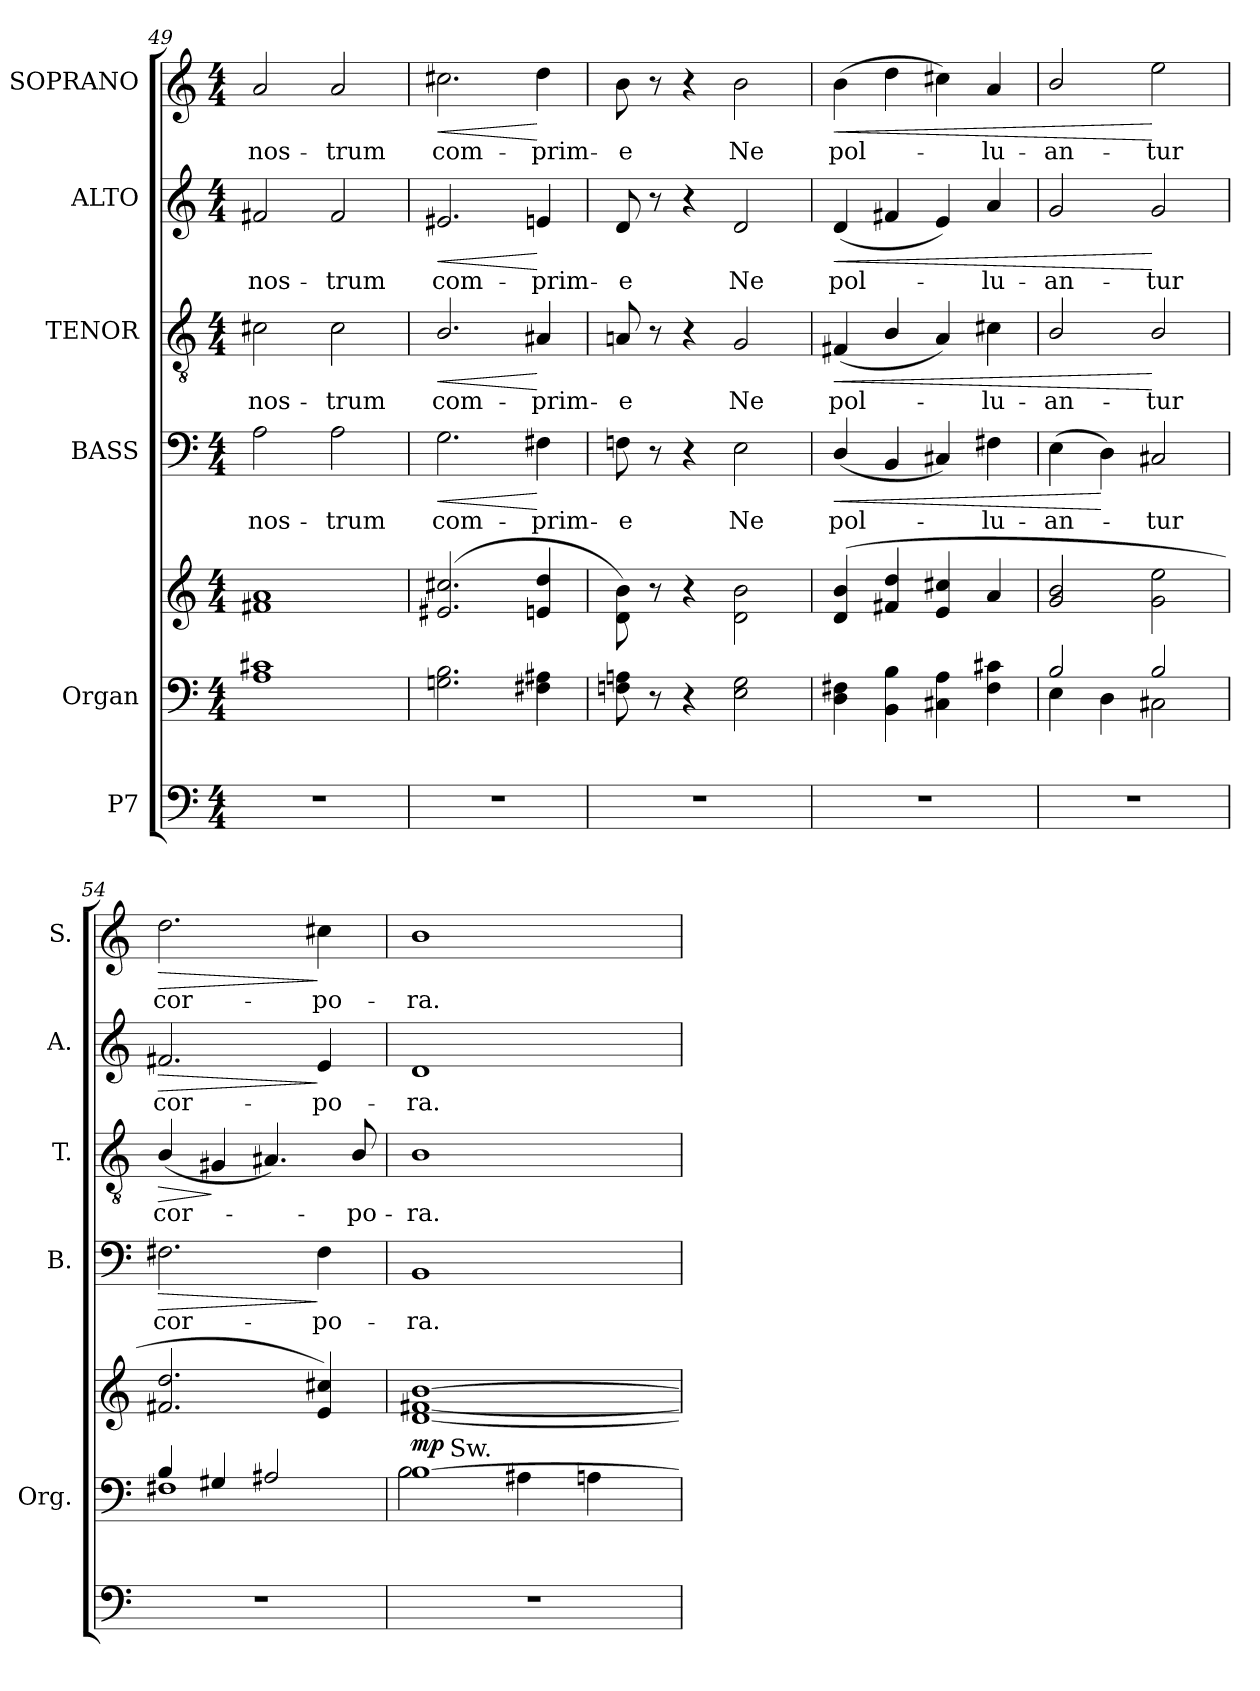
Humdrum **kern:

**kern	**kern	**kern	**dynam	**kern	**text	**dynam	**kern	**text	**dynam	**kern	**text	**dynam	**kern	**text	**dynam
*part6	*part5	*part5	*part5	*part4	*part4	*part4	*part3	*part3	*part3	*part2	*part2	*part2	*part1	*part1	*part1
*staff7	*staff6	*staff5	*staff5/6	*staff4	*staff4	*staff4	*staff3	*staff3	*staff3	*staff2	*staff2	*staff2	*staff1	*staff1	*staff1
*I"P7	*I"Organ	*	*	*I"BASS	*	*	*I"TENOR	*	*	*I"ALTO	*	*	*I"SOPRANO	*	*
*	*I'Org.	*	*	*I'B.	*	*	*I'T.	*	*	*I'A.	*	*	*I'S.	*	*
*clefF4	*clefF4	*clefG2	*	*clefF4	*	*	*clefGv2	*	*	*clefG2	*	*	*clefG2	*	*
*	*	*	*	*	*	*	*ITrd7c12	*	*	*	*	*	*	*	*
*k[]	*k[]	*k[]	*	*k[]	*	*	*k[]	*	*	*k[]	*	*	*k[]	*	*
*C:	*C:	*C:	*	*C:	*	*	*C:	*	*	*C:	*	*	*C:	*	*
*M4/4	*M4/4	*M4/4	*	*M4/4	*	*	*M4/4	*	*	*M4/4	*	*	*M4/4	*	*
=49	=49	=49	=49	=49	=49	=49	=49	=49	=49	=49	=49	=49	=49	=49	=49
!	!	!	!	!	!LO:LY:b:color=#000000	!	!	!	!	!	!	!	!	!	!
!	!	!	!	!	!	!	!	!LO:LY:b:color=#000000	!	!	!	!	!	!	!
!	!	!	!	!	!	!	!	!	!	!	!LO:LY:b:color=#000000	!	!	!	!
!	!	!	!	!	!	!	!	!	!	!	!	!	!	!LO:LY:b:color=#000000	!
1r	1Ai 1c#i	1f#i 1ai	.	2Ai\	nos-	.	2C#i\	nos-	.	2f#i/	nos-	.	2ai/	nos-	.
!	!	!	!	!	!LO:LY:b:color=#000000	!	!	!	!	!	!	!	!	!	!
!	!	!	!	!	!	!	!	!LO:LY:b:color=#000000	!	!	!	!	!	!	!
!	!	!	!	!	!	!	!	!	!	!	!LO:LY:b:color=#000000	!	!	!	!
!	!	!	!	!	!	!	!	!	!	!	!	!	!	!LO:LY:b:color=#000000	!
.	.	.	.	2Ai\	-trum	.	2C#i\	-trum	.	2f#i/	-trum	.	2ai/	-trum	.
=50	=50	=50	=50	=50	=50	=50	=50	=50	=50	=50	=50	=50	=50	=50	=50
!	!	!	!	!	!LO:LY:b:color=#000000	!LO:HP:b	!	!	!	!	!	!	!	!	!
!	!	!	!	!	!	!LO:HP:n=1:b	!	!	!	!	!	!	!	!	!
!	!	!	!	!	!	!	!	!LO:LY:b:color=#000000	!LO:HP:b	!	!	!	!	!	!
!	!	!	!	!	!	!	!	!	!LO:HP:n=1:b	!	!	!	!	!	!
!	!	!	!	!	!	!	!	!	!	!	!LO:LY:b:color=#000000	!LO:HP:b	!	!	!
!	!	!	!	!	!	!	!	!	!	!	!	!LO:HP:n=1:b	!	!	!
!	!	!	!	!	!	!	!	!	!	!	!	!	!	!LO:LY:b:color=#000000	!LO:HP:b
!	!	!	!	!	!	!	!	!	!	!	!	!	!	!	!LO:HP:n=1:b
1r	2.Gni\ 2.Bi	(2.e#Xi/ 2.cc#i	.	2.Gi\	com-	< >	2.BBi/	com-	< >	2.e#Xi/	com-	< >	2.cc#i\	com-	< >
!	!	!	!	!	!LO:LY:b:color=#000000	!	!	!	!	!	!	!	!	!	!
!	!	!	!	!	!	!	!	!LO:LY:b:color=#000000	!	!	!	!	!	!	!
!	!	!	!	!	!	!	!	!	!	!	!LO:LY:b:color=#000000	!	!	!	!
!	!	!	!	!	!	!	!	!	!	!	!	!	!	!LO:LY:b:color=#000000	!
.	4F#i\ 4A#Xi	4eni/ 4ddi	.	4F#i\	-prim-	[	4AA#Xi/	-prim-	[	4eni/	-prim-	[	4ddi\	-prim-	[
.	.	.	.	.	.	]	.	.	]	.	.	]	.	.	]
!!LO:PB:g=z
=51	=51	=51	=51	=51	=51	=51	=51	=51	=51	=51	=51	=51	=51	=51	=51
!	!	!	!	!	!LO:LY:b:color=#000000	!	!	!	!	!	!	!	!	!	!
!	!	!	!	!	!	!	!	!LO:LY:b:color=#000000	!	!	!	!	!	!	!
!	!	!	!	!	!	!	!	!	!	!	!LO:LY:b:color=#000000	!	!	!	!
!	!	!	!	!	!	!	!	!	!	!	!	!	!	!LO:LY:b:color=#000000	!
1r	8Fni\ 8Ani	8di\ 8bi)	.	8Fni\	-e	.	8AAni/	-e	.	8di/	-e	.	8bi\	-e	.
.	8r	8r	.	8r	.	.	8r	.	.	8r	.	.	8r	.	.
.	4r	4r	.	4r	.	.	4r	.	.	4r	.	.	4r	.	.
!	!	!	!	!	!LO:LY:b:color=#000000	!	!	!	!	!	!	!	!	!	!
!	!	!	!	!	!	!	!	!LO:LY:b:color=#000000	!	!	!	!	!	!	!
!	!	!	!	!	!	!	!	!	!	!	!LO:LY:b:color=#000000	!	!	!	!
!	!	!	!	!	!	!	!	!	!	!	!	!	!	!LO:LY:b:color=#000000	!
.	2Ei\ 2Gi	2di\ 2bi	.	2Ei\	Ne	.	2GGi/	Ne	.	2di/	Ne	.	2bi\	Ne	.
=52	=52	=52	=52	=52	=52	=52	=52	=52	=52	=52	=52	=52	=52	=52	=52
!	!	!	!	!	!LO:LY:b:color=#000000	!LO:HP:b	!	!	!	!	!	!	!	!	!
!	!	!	!	!	!	!	!	!LO:LY:b:color=#000000	!LO:HP:b	!	!	!	!	!	!
!	!	!	!	!	!	!	!	!	!	!	!LO:LY:b:color=#000000	!LO:HP:b	!	!	!
!	!	!	!	!	!	!	!	!	!	!	!	!	!	!LO:LY:b:color=#000000	!LO:HP:b
1r	4Di\ 4F#Xi	(4di/ 4bi	.	(4Di/	pol-	<	(4FF#i/	pol-	<	(4di/	pol-	<	(4bi\	pol-	<
.	4BBi\ 4Bi	4f#i/ 4ddi	.	4BBi/	.	.	4BBi/	.	.	4f#i/	.	.	4ddi\	.	.
.	4C#i\ 4Ai	4ei/ 4cc#i	.	4C#i/)	.	.	4AAi/)	.	.	4ei/)	.	.	4cc#i\)	.	.
!	!	!	!	!	!LO:LY:b:color=#000000	!	!	!	!	!	!	!	!	!	!
!	!	!	!	!	!	!	!	!LO:LY:b:color=#000000	!	!	!	!	!	!	!
!	!	!	!	!	!	!	!	!	!	!	!LO:LY:b:color=#000000	!	!	!	!
!	!	!	!	!	!	!	!	!	!	!	!	!	!	!LO:LY:b:color=#000000	!
.	4F#i\ 4c#i	4ai/	.	4F#i\	-lu-	.	4C#i\	-lu-	.	4ai/	-lu-	.	4ai/	-lu-	.
=53	=53	=53	=53	=53	=53	=53	=53	=53	=53	=53	=53	=53	=53	=53	=53
*	*^	*	*	*	*	*	*	*	*	*	*	*	*	*	*
!	!	!	!	!	!	!LO:LY:b:color=#000000	!	!	!	!	!	!	!	!	!	!
!	!	!	!	!	!	!	!	!	!LO:LY:b:color=#000000	!	!	!	!	!	!	!
!	!	!	!	!	!	!	!	!	!	!	!	!LO:LY:b:color=#000000	!	!	!	!
!	!	!	!	!	!	!	!	!	!	!	!	!	!	!	!LO:LY:b:color=#000000	!
1r	2Bi/	4Ei\	2gi/ 2bi	.	(4Ei\	-an-	.	2BBi/	-an-	.	2gi/	-an-	.	2bi/	-an-	.
.	.	4Di\	.	.	4Di\)	.	[	.	.	.	.	.	.	.	.	.
!	!	!	!	!	!	!LO:LY:b:color=#000000	!	!	!	!	!	!	!	!	!	!
!	!	!	!	!	!	!	!	!	!LO:LY:b:color=#000000	!	!	!	!	!	!	!
!	!	!	!	!	!	!	!	!	!	!	!	!LO:LY:b:color=#000000	!	!	!	!
!	!	!	!	!	!	!	!	!	!	!	!	!	!	!	!LO:LY:b:color=#000000	!
.	2Bi/	2C#i\	2gi\ 2eei	.	2C#i/	-tur	.	2BBi/	-tur	[	2gi/	-tur	[	2eei\	-tur	[
=54	=54	=54	=54	=54	=54	=54	=54	=54	=54	=54	=54	=54	=54	=54	=54	=54
!	!	!	!	!	!	!LO:LY:b:color=#000000	!LO:HP:b	!	!	!	!	!	!	!	!	!
!	!	!	!	!	!	!	!	!	!LO:LY:b:color=#000000	!LO:HP:b	!	!	!	!	!	!
!	!	!	!	!	!	!	!	!	!	!	!	!LO:LY:b:color=#000000	!LO:HP:b	!	!	!
!	!	!	!	!	!	!	!	!	!	!	!	!	!	!	!LO:LY:b:color=#000000	!LO:HP:b
1r	4Bi/	1F#i	2.f#i/ 2.ddi	.	2.F#i\	cor-	>	(4BBi/	cor-	>	2.f#i/	cor-	>	2.ddi\	cor-	>
.	4G#Xi/	.	.	.	.	.	.	4GG#Xi/	.	]	.	.	.	.	.	.
.	2A#Xi/	.	.	.	.	.	.	4.AA#Xi/)	.	.	.	.	.	.	.	.
!	!	!	!	!	!	!LO:LY:b:color=#000000	!	!	!	!	!	!	!	!	!	!
!	!	!	!	!	!	!	!	!	!	!	!	!LO:LY:b:color=#000000	!	!	!	!
!	!	!	!	!	!	!	!	!	!	!	!	!	!	!	!LO:LY:b:color=#000000	!
.	.	.	4ei/ 4cc#i)	.	4F#i\	-po-	]	.	.	.	4ei/	-po-	]	4cc#i\	-po-	]
!	!	!	!	!	!	!	!	!	!LO:LY:b:color=#000000	!	!	!	!	!	!	!
.	.	.	.	.	.	.	.	8BBi/	-po-	.	.	.	.	.	.	.
=55	=55	=55	=55	=55	=55	=55	=55	=55	=55	=55	=55	=55	=55	=55	=55	=55
!	!	!	!	!	!	!LO:LY:b:color=#000000	!	!	!	!	!	!	!	!	!	!
!	!	!	!	!	!	!	!	!	!LO:LY:b:color=#000000	!	!	!	!	!	!	!
!	!	!	!	!	!	!	!	!	!	!	!	!LO:LY:b:color=#000000	!	!	!	!
!	!	!	!	!	!	!	!	!	!	!	!	!	!	!	!LO:LY:b:color=#000000	!
*	*	*^	*	*	*	*	*	*	*	*	*	*	*	*	*	*
1r	[1Bi	2Bi\	8ryy	[1di [1f#i [1bi	mp	1BBi	-ra.	.	1BBi	-ra.	.	1di	-ra.	.	1bi	-ra.	.
.	.	.	512.ryy	.	.	.	.	.	.	.	.	.	.	.	.	.	.
!	!	!	!LO:TX:a:t=Sw.	!	!	!	!	!	!	!	!	!	!	!	!	!	!
.	.	.	2ryy	.	.	.	.	.	.	.	.	.	.	.	.	.	.
.	.	4A#Xi\	.	.	.	.	.	.	.	.	.	.	.	.	.	.	.
.	.	.	4ryy	.	.	.	.	.	.	.	.	.	.	.	.	.	.
.	.	4Ani\	.	.	.	.	.	.	.	.	.	.	.	.	.	.	.
.	.	.	16ryy	.	.	.	.	.	.	.	.	.	.	.	.	.	.
.	.	.	32ryy	.	.	.	.	.	.	.	.	.	.	.	.	.	.
.	.	.	64ryy	.	.	.	.	.	.	.	.	.	.	.	.	.	.
.	.	.	128ryy	.	.	.	.	.	.	.	.	.	.	.	.	.	.
.	.	.	256ryy	.	.	.	.	.	.	.	.	.	.	.	.	.	.
.	.	.	1024ryy	.	.	.	.	.	.	.	.	.	.	.	.	.	.
*	*v	*v	*v	*	*	*	*	*	*	*	*	*	*	*	*	*	*
=	=	=	=	=	=	=	=	=	=	=	=	=	=	=	=
*-	*-	*-	*-	*-	*-	*-	*-	*-	*-	*-	*-	*-	*-	*-	*-
